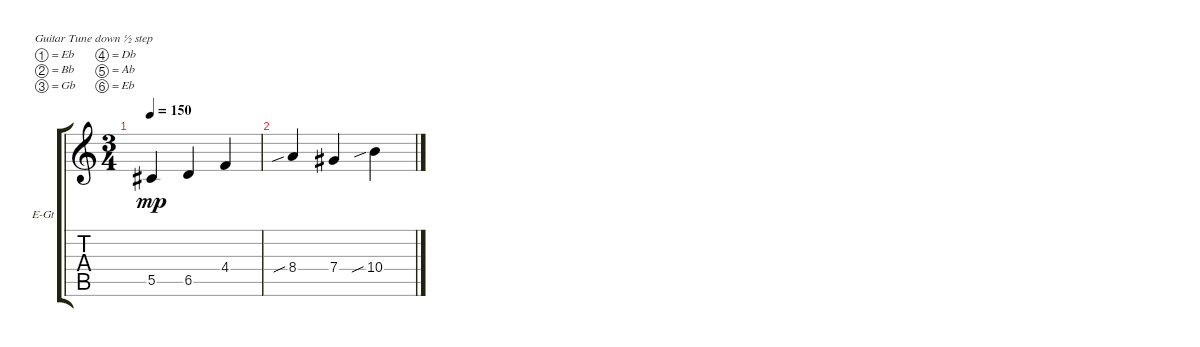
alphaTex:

\defaultSystemsLayout 4
\bracketExtendMode groupsimilarinstruments
\firstSystemTrackNameOrientation horizontal
\otherSystemsTrackNameOrientation horizontal
\track ("Myles distorition" "E-Gt") {mute instrument distortionguitar}
\staff {score tabs}
\tuning (Eb4 Bb3 Gb3 Db3 Ab2 Eb2)
\ts (3 4)
\tempo 150
\clef g2
\scale
0.333333
\ks c
5.5.4{dy mp} 6.5.4 4.4.4 |
\scale
0.333333 8.4{sib}.4 7.4.4 10.4{sib}.4 |
\scale
0.333333 |
\scale
0.333333 |
\scale
0.333333 |
\scale
0.333333 |
\scale
0.333333 |
\scale
0.333333 |
\scale
0.333333 |
\scale
0.333333 |
\scale
0.333333 |
\scale
0.333333 |
\scale
0.333333 |
\scale
0.333333 |
\scale
0.333333 |
\scale
0.333333
